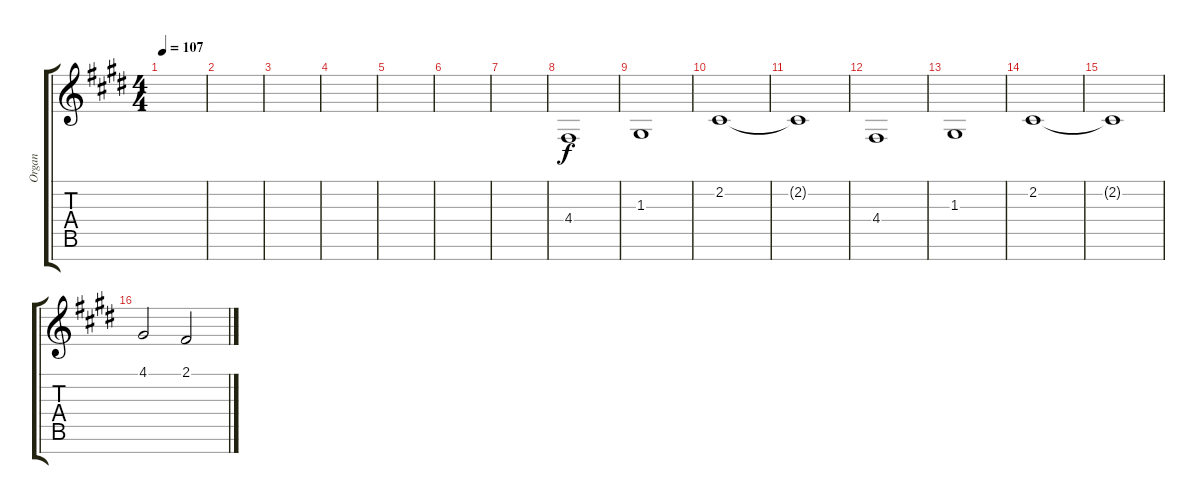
\track ("Organ" "Organ") {instrument drawbarorgan}
\staff {score tabs}
\tuning (E4 B3 G3 D3 A2 E2 B1) {hide}
\ts (4 4)
\tempo 107
\clef g2
\ks c#minor
|
|
|
|
|
|
|
4.4.1 |
1.3.1 |
2.2.1 |
2.2{t}.1 |
4.4.1 |
1.3.1 |
2.2.1 |
2.2{t}.1 |
4.1.2 2.1.2
